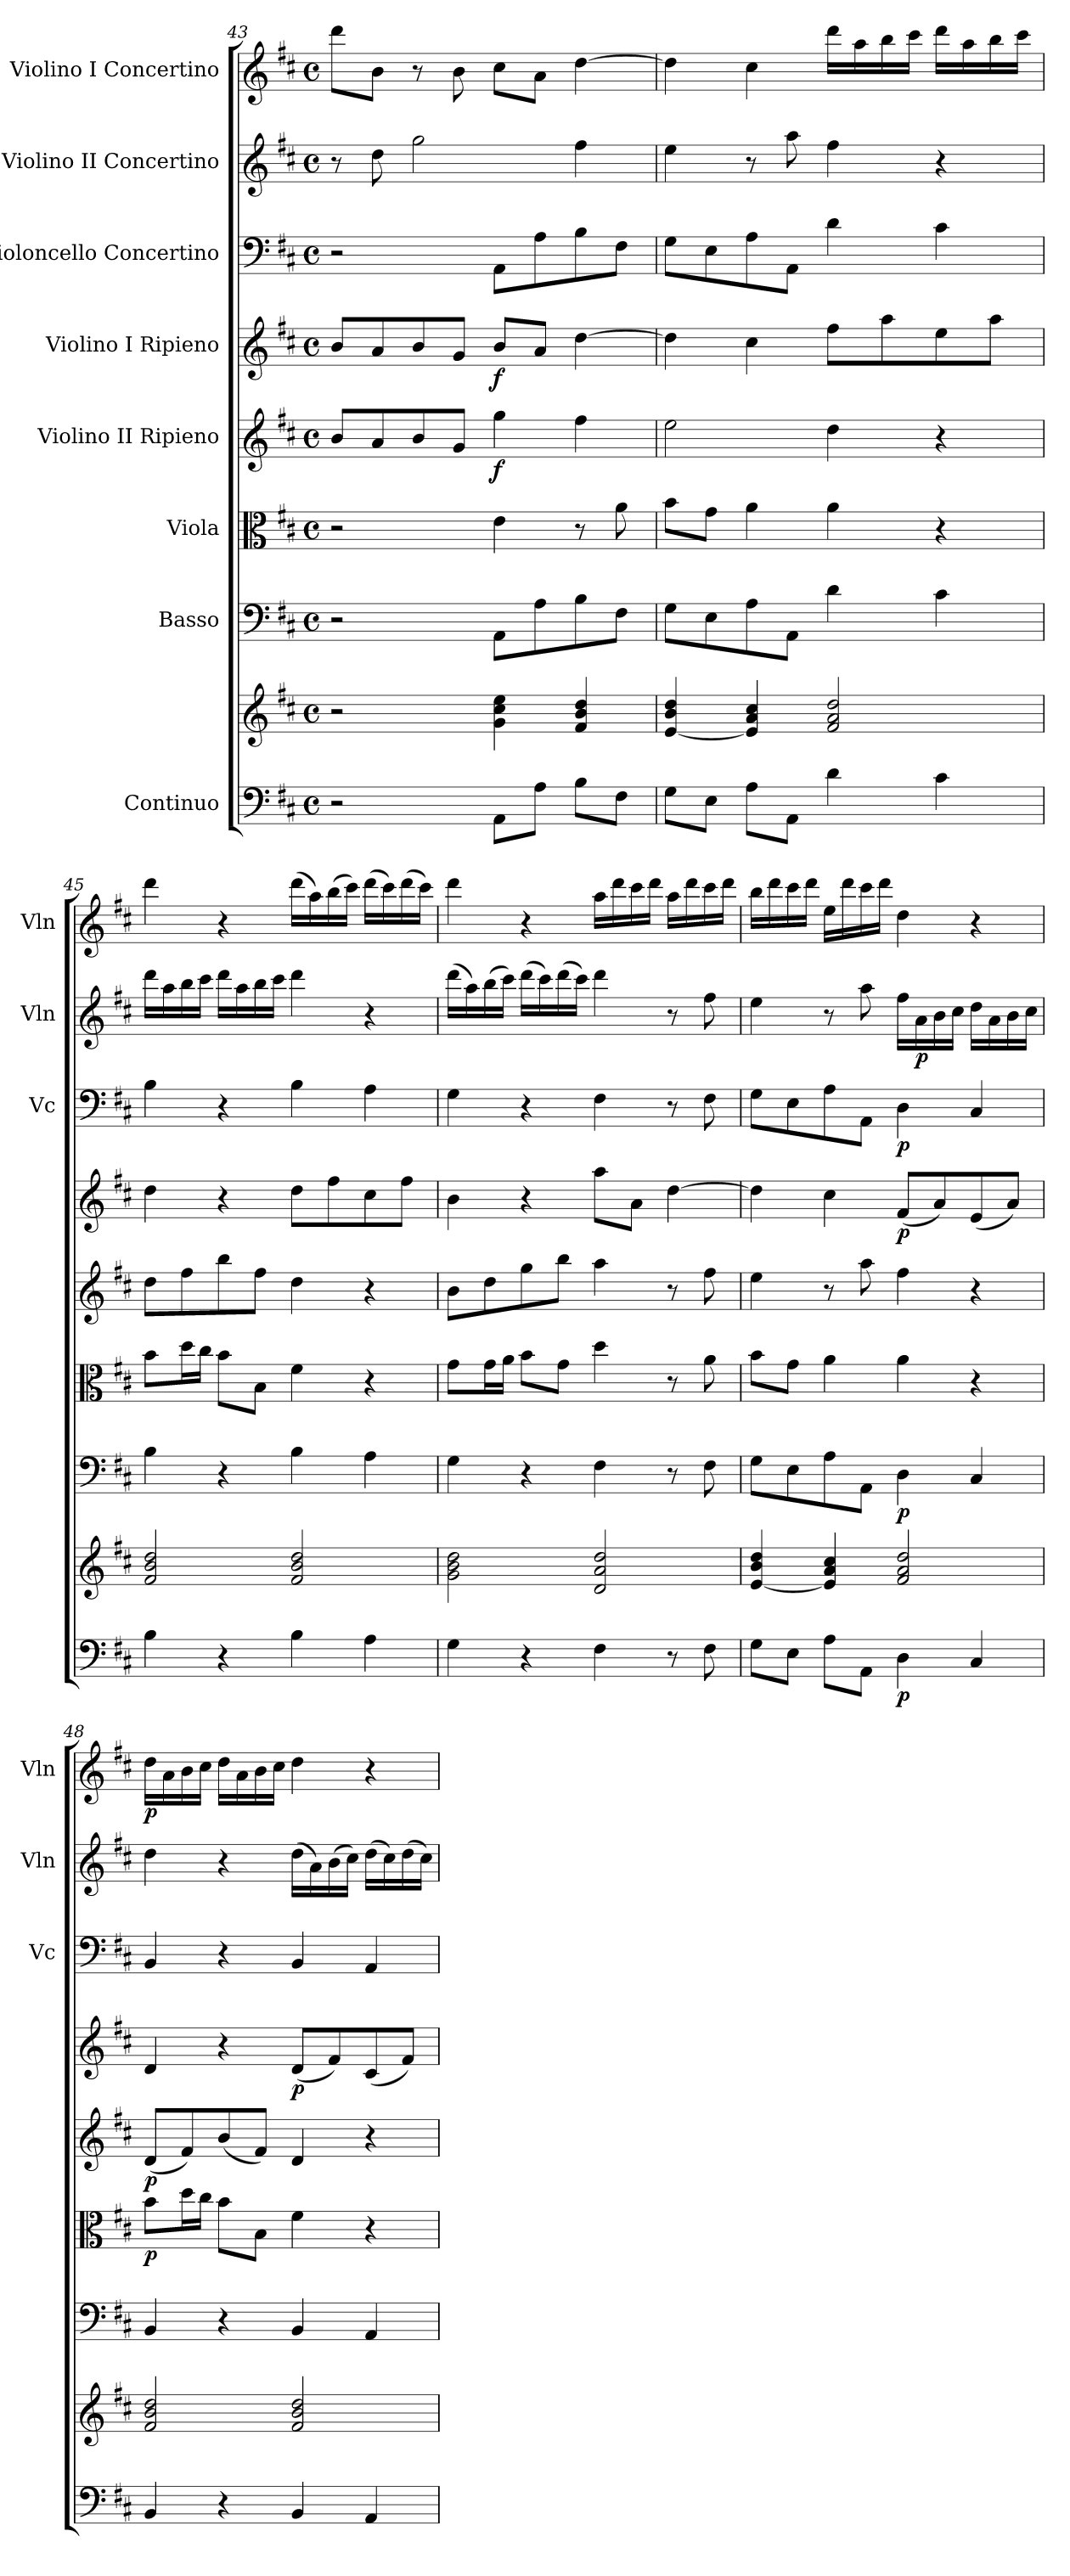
**kern	**kern	**dynam	**kern	**dynam	**kern	**dynam	**kern	**dynam	**kern	**dynam	**kern	**dynam	**kern	**dynam	**kern	**dynam
*part8	*part8	*part8	*part7	*part7	*part6	*part6	*part5	*part5	*part4	*part4	*part3	*part3	*part2	*part2	*part1	*part1
*staff9	*staff8	*staff8/9	*staff7	*staff7	*staff6	*staff6	*staff5	*staff5	*staff4	*staff4	*staff3	*staff3	*staff2	*staff2	*staff1	*staff1
*I"Continuo	*	*	*I"Basso	*	*I"Viola	*	*I"Violino II Ripieno	*	*I"Violino I Ripieno	*	*I"Violoncello Concertino	*	*I"Violino II Concertino	*	*I"Violino I Concertino	*
*	*	*	*	*	*	*	*	*	*	*	*I'Vc	*	*I'Vln	*	*I'Vln	*
*clefF4	*clefG2	*	*clefF4	*	*clefC3	*	*clefG2	*	*clefG2	*	*clefF4	*	*clefG2	*	*clefG2	*
*k[f#c#]	*k[f#c#]	*	*k[f#c#]	*	*k[f#c#]	*	*k[f#c#]	*	*k[f#c#]	*	*k[f#c#]	*	*k[f#c#]	*	*k[f#c#]	*
*M4/4	*M4/4	*	*M4/4	*	*M4/4	*	*M4/4	*	*M4/4	*	*M4/4	*	*M4/4	*	*M4/4	*
*met(c)	*met(c)	*	*met(c)	*	*met(c)	*	*met(c)	*	*met(c)	*	*met(c)	*	*met(c)	*	*met(c)	*
=43	=43	=43	=43	=43	=43	=43	=43	=43	=43	=43	=43	=43	=43	=43	=43	=43
2r	2r	.	2r	.	2r	.	8b/L	.	8b/L	.	2r	.	8r	.	8ddd\L	.
.	.	.	.	.	.	.	8a/	.	8a/	.	.	.	8dd\	.	8b\J	.
.	.	.	.	.	.	.	8b/	.	8b/	.	.	.	2gg\	.	8r	.
.	.	.	.	.	.	.	8g/J	.	8g/J	.	.	.	.	.	8b\	.
!	!	!	!	!	!	!	!	!LO:DY:b	!	!LO:DY:b	!	!	!	!	!	!
8AA\L	4g\ 4cc#\ 4ee\	.	8AA\L	.	4e\	.	4gg\	f	8b/L	f	8AA\L	.	.	.	8cc#\L	.
8A\J	.	.	8A\	.	.	.	.	.	8a/J	.	8A\	.	.	.	8a\J	.
8B\L	4f#/ 4b/ 4dd/	.	8B\	.	8r	.	4ff#\	.	[4dd\	.	8B\	.	4ff#\	.	[4dd\	.
8F#\J	.	.	8F#\J	.	8a\	.	.	.	.	.	8F#\J	.	.	.	.	.
!!LO:PB:g=z
=44	=44	=44	=44	=44	=44	=44	=44	=44	=44	=44	=44	=44	=44	=44	=44	=44
8G\L	[4e/ 4b/ 4dd/	.	8G\L	.	8b\L	.	2ee\	.	4dd\]	.	8G\L	.	4ee\	.	4dd\]	.
8E\J	.	.	8E\	.	8g\J	.	.	.	.	.	8E\	.	.	.	.	.
8A\L	4e/] 4a/ 4cc#/	.	8A\	.	4a\	.	.	.	4cc#\	.	8A\	.	8r	.	4cc#\	.
8AA\J	.	.	8AA\J	.	.	.	.	.	.	.	8AA\J	.	8aa\	.	.	.
4d\	2f#/ 2a/ 2dd/	.	4d\	.	4a\	.	4dd\	.	8ff#\L	.	4d\	.	4ff#\	.	16ddd\LL	.
.	.	.	.	.	.	.	.	.	.	.	.	.	.	.	16aa\	.
.	.	.	.	.	.	.	.	.	8aa\	.	.	.	.	.	16bb\	.
.	.	.	.	.	.	.	.	.	.	.	.	.	.	.	16ccc#\JJ	.
4c#\	.	.	4c#\	.	4r	.	4r	.	8ee\	.	4c#\	.	4r	.	16ddd\LL	.
.	.	.	.	.	.	.	.	.	.	.	.	.	.	.	16aa\	.
.	.	.	.	.	.	.	.	.	8aa\J	.	.	.	.	.	16bb\	.
.	.	.	.	.	.	.	.	.	.	.	.	.	.	.	16ccc#\JJ	.
=45	=45	=45	=45	=45	=45	=45	=45	=45	=45	=45	=45	=45	=45	=45	=45	=45
4B\	2f#/ 2b/ 2dd/	.	4B\	.	8b\L	.	8dd\L	.	4dd\	.	4B\	.	16ddd\LL	.	4ddd\	.
.	.	.	.	.	.	.	.	.	.	.	.	.	16aa\	.	.	.
.	.	.	.	.	16dd\L	.	8ff#\	.	.	.	.	.	16bb\	.	.	.
.	.	.	.	.	16cc#\JJ	.	.	.	.	.	.	.	16ccc#\JJ	.	.	.
4r	.	.	4r	.	8b\L	.	8bb\	.	4r	.	4r	.	16ddd\LL	.	4r	.
.	.	.	.	.	.	.	.	.	.	.	.	.	16aa\	.	.	.
.	.	.	.	.	8B\J	.	8ff#\J	.	.	.	.	.	16bb\	.	.	.
.	.	.	.	.	.	.	.	.	.	.	.	.	16ccc#\JJ	.	.	.
4B\	2f#/ 2b/ 2dd/	.	4B\	.	4f#\	.	4dd\	.	8dd\L	.	4B\	.	4ddd\	.	(>16ddd\LL	.
.	.	.	.	.	.	.	.	.	.	.	.	.	.	.	16aa\)	.
.	.	.	.	.	.	.	.	.	8ff#\	.	.	.	.	.	(>16bb\	.
.	.	.	.	.	.	.	.	.	.	.	.	.	.	.	16ccc#\JJ)	.
4A\	.	.	4A\	.	4r	.	4r	.	8cc#\	.	4A\	.	4r	.	(>16ddd\LL	.
.	.	.	.	.	.	.	.	.	.	.	.	.	.	.	16ccc#\)	.
.	.	.	.	.	.	.	.	.	8ff#\J	.	.	.	.	.	(>16ddd\	.
.	.	.	.	.	.	.	.	.	.	.	.	.	.	.	16ccc#\JJ)	.
=46	=46	=46	=46	=46	=46	=46	=46	=46	=46	=46	=46	=46	=46	=46	=46	=46
4G\	2g\ 2b\ 2dd\	.	4G\	.	8g\L	.	8b\L	.	4b\	.	4G\	.	(>16ddd\LL	.	4ddd\	.
.	.	.	.	.	.	.	.	.	.	.	.	.	16aa\)	.	.	.
.	.	.	.	.	16g\L	.	8dd\	.	.	.	.	.	(>16bb\	.	.	.
.	.	.	.	.	16a\JJ	.	.	.	.	.	.	.	16ccc#\JJ)	.	.	.
4r	.	.	4r	.	8b\L	.	8gg\	.	4r	.	4r	.	(>16ddd\LL	.	4r	.
.	.	.	.	.	.	.	.	.	.	.	.	.	16ccc#\)	.	.	.
.	.	.	.	.	8g\J	.	8bb\J	.	.	.	.	.	(>16ddd\	.	.	.
.	.	.	.	.	.	.	.	.	.	.	.	.	16ccc#\JJ)	.	.	.
4F#\	2d/ 2a/ 2dd/	.	4F#\	.	4dd\	.	4aa\	.	8aa\L	.	4F#\	.	4ddd\	.	16aa\LL	.
.	.	.	.	.	.	.	.	.	.	.	.	.	.	.	16ddd\	.
.	.	.	.	.	.	.	.	.	8a\J	.	.	.	.	.	16ccc#\	.
.	.	.	.	.	.	.	.	.	.	.	.	.	.	.	16ddd\JJ	.
8r	.	.	8r	.	8r	.	8r	.	[4dd\	.	8r	.	8r	.	16aa\LL	.
.	.	.	.	.	.	.	.	.	.	.	.	.	.	.	16ddd\	.
8F#\	.	.	8F#\	.	8a\	.	8ff#\	.	.	.	8F#\	.	8ff#\	.	16ccc#\	.
.	.	.	.	.	.	.	.	.	.	.	.	.	.	.	16ddd\JJ	.
!!LO:PB:g=z
=47	=47	=47	=47	=47	=47	=47	=47	=47	=47	=47	=47	=47	=47	=47	=47	=47
8G\L	[4e/ 4b/ 4dd/	.	8G\L	.	8b\L	.	4ee\	.	4dd\]	.	8G\L	.	4ee\	.	16bb\LL	.
.	.	.	.	.	.	.	.	.	.	.	.	.	.	.	16ddd\	.
8E\J	.	.	8E\	.	8g\J	.	.	.	.	.	8E\	.	.	.	16ccc#\	.
.	.	.	.	.	.	.	.	.	.	.	.	.	.	.	16ddd\JJ	.
8A\L	4e/] 4a/ 4cc#/	.	8A\	.	4a\	.	8r	.	4cc#\	.	8A\	.	8r	.	16ee\LL	.
.	.	.	.	.	.	.	.	.	.	.	.	.	.	.	16ddd\	.
8AA\J	.	.	8AA\J	.	.	.	8aa\	.	.	.	8AA\J	.	8aa\	.	16ccc#\	.
.	.	.	.	.	.	.	.	.	.	.	.	.	.	.	16ddd\JJ	.
!	!	!LO:DY:b=2	!	!LO:DY:b	!	!	!	!	!	!LO:DY:b	!	!LO:DY:b	!	!	!	!
4D\	2f#/ 2a/ 2dd/	p	4D\	p	4a\	.	4ff#\	.	(<8f#/L	p	4D\	p	16ff#\LL	.	4dd\	.
!	!	!	!	!	!	!	!	!	!	!	!	!	!	!LO:DY:b	!	!
.	.	.	.	.	.	.	.	.	.	.	.	.	16a\	p	.	.
.	.	.	.	.	.	.	.	.	8a/)	.	.	.	16b\	.	.	.
.	.	.	.	.	.	.	.	.	.	.	.	.	16cc#\JJ	.	.	.
4C#/	.	.	4C#/	.	4r	.	4r	.	(<8e/	.	4C#/	.	16dd\LL	.	4r	.
.	.	.	.	.	.	.	.	.	.	.	.	.	16a\	.	.	.
.	.	.	.	.	.	.	.	.	8a/J)	.	.	.	16b\	.	.	.
.	.	.	.	.	.	.	.	.	.	.	.	.	16cc#\JJ	.	.	.
=48	=48	=48	=48	=48	=48	=48	=48	=48	=48	=48	=48	=48	=48	=48	=48	=48
!	!	!	!	!	!	!LO:DY:b	!	!LO:DY:b	!	!	!	!	!	!	!	!LO:DY:b
4BB/	2f#/ 2b/ 2dd/	.	4BB/	.	8b\L	p	(<8d/L	p	4d/	.	4BB/	.	4dd\	.	16dd\LL	p
.	.	.	.	.	.	.	.	.	.	.	.	.	.	.	16a\	.
.	.	.	.	.	16dd\L	.	8f#/)	.	.	.	.	.	.	.	16b\	.
.	.	.	.	.	16cc#\JJ	.	.	.	.	.	.	.	.	.	16cc#\JJ	.
4r	.	.	4r	.	8b\L	.	(<8b/	.	4r	.	4r	.	4r	.	16dd\LL	.
.	.	.	.	.	.	.	.	.	.	.	.	.	.	.	16a\	.
.	.	.	.	.	8B\J	.	8f#/J)	.	.	.	.	.	.	.	16b\	.
.	.	.	.	.	.	.	.	.	.	.	.	.	.	.	16cc#\JJ	.
!	!	!	!	!	!	!	!	!	!	!LO:DY:b	!	!	!	!	!	!
4BB/	2f#/ 2b/ 2dd/	.	4BB/	.	4f#\	.	4d/	.	(<8d/L	p	4BB/	.	(>16dd\LL	.	4dd\	.
.	.	.	.	.	.	.	.	.	.	.	.	.	16a\)	.	.	.
.	.	.	.	.	.	.	.	.	8f#/)	.	.	.	(>16b\	.	.	.
.	.	.	.	.	.	.	.	.	.	.	.	.	16cc#\JJ)	.	.	.
4AA/	.	.	4AA/	.	4r	.	4r	.	(<8c#/	.	4AA/	.	(>16dd\LL	.	4r	.
.	.	.	.	.	.	.	.	.	.	.	.	.	16cc#\)	.	.	.
.	.	.	.	.	.	.	.	.	8f#/J)	.	.	.	(>16dd\	.	.	.
.	.	.	.	.	.	.	.	.	.	.	.	.	16cc#\JJ)	.	.	.
=	=	=	=	=	=	=	=	=	=	=	=	=	=	=	=	=
*-	*-	*-	*-	*-	*-	*-	*-	*-	*-	*-	*-	*-	*-	*-	*-	*-
